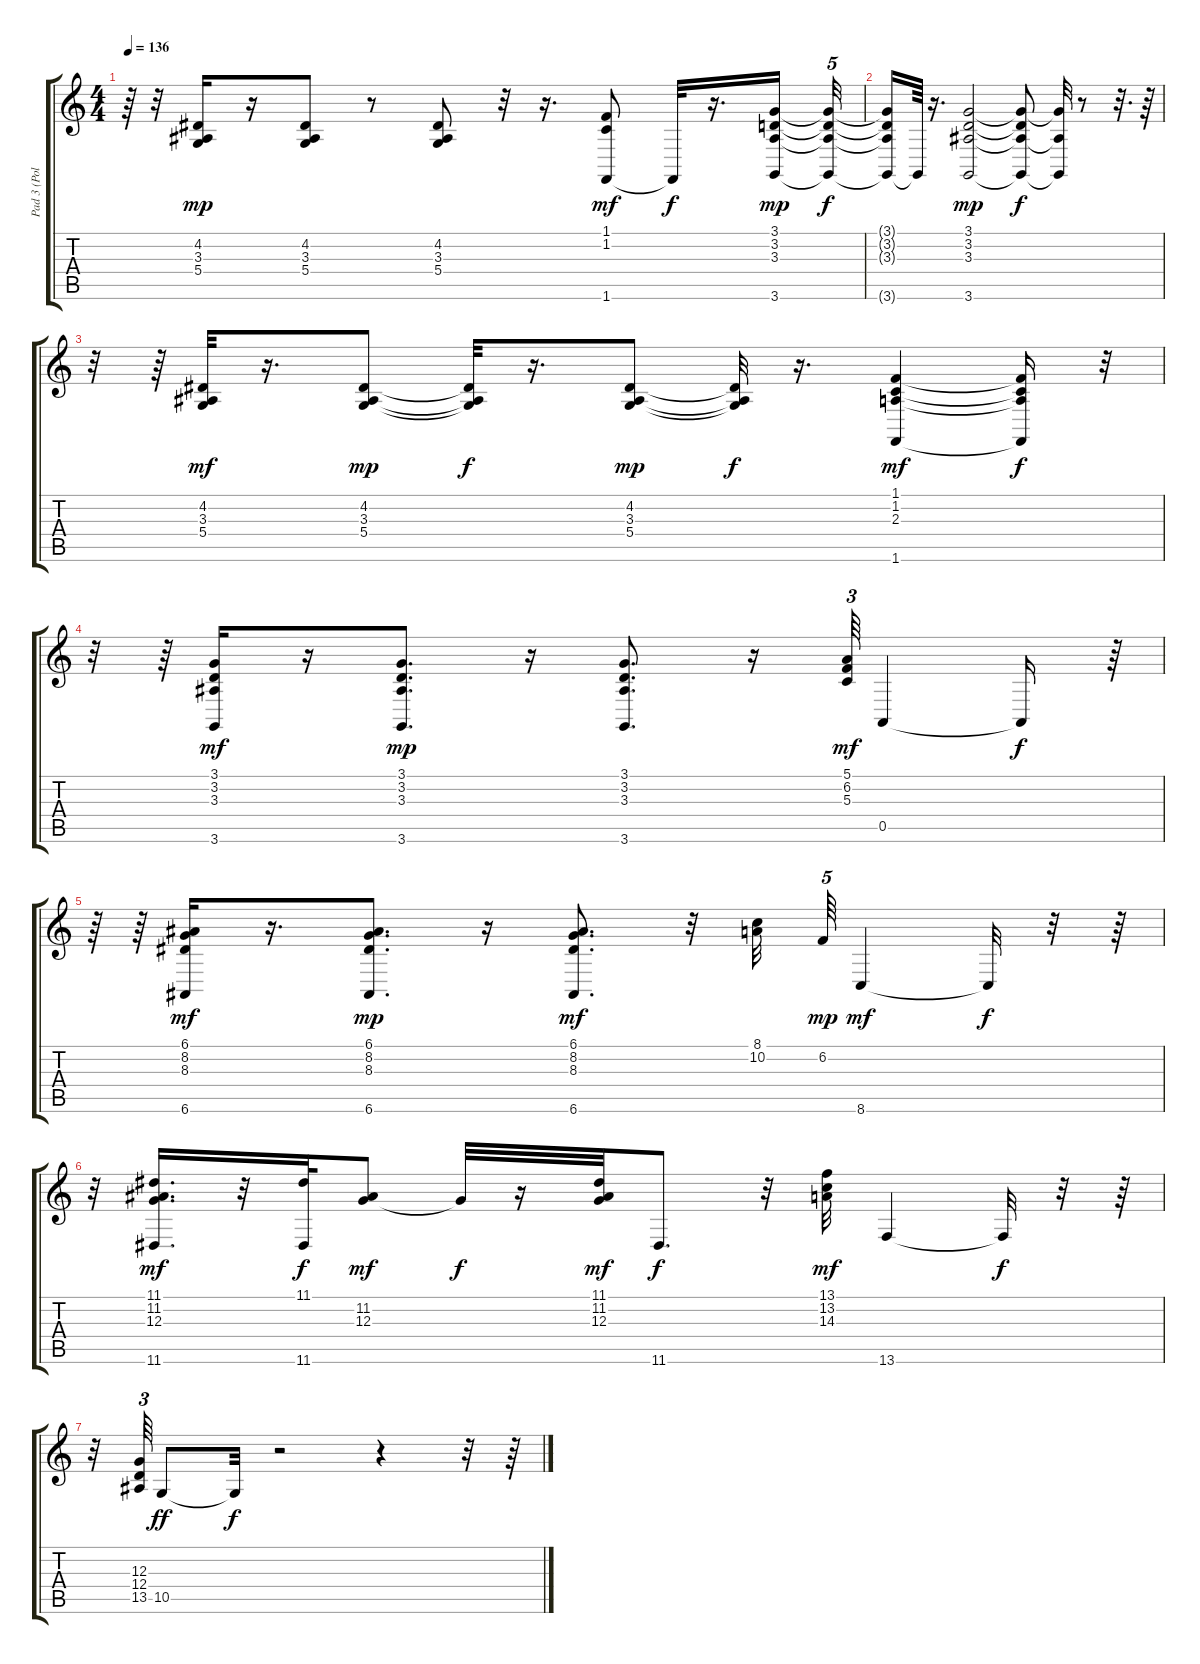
\track ("Pad 3 (Polysynth" "Pad 3 (Pol") {instrument pad3polysynth}
\staff {score tabs}
\tuning (E4 B3 G3 D3 A2 E2) {hide}
\ts (4 4)
\tempo 136
\clef g2
\ks c
r.64{dy f} r.32 (4.2 3.3 5.4).16{dy mp} r.16 (4.2 3.3 5.4).8 r.8 (4.2 3.3 5.4).8 r.32 r.16{d} (1.1 1.2 1.6).8{dy mf} 1.6{t}.32{dy f} r.16{d} (3.1 3.2 3.3 3.6).16{dy mp} (3.1{t} 3.2{t} 3.3{t} 3.6{t}).32{tu (5 4) dy f} |
(3.1{t} 3.2{t} 3.3{t} 3.6{t}).16 3.6{t}.64 r.16{d} (3.1 3.2 3.3 3.6).2{dy mp} (3.1{t} 3.2{t} 3.3{t} 3.6{t}).8{dy f} (3.1{t} 3.3{t} 3.6{t}).32 r.8 r.32{d} r.64 |
r.32 r.64 (4.2 3.3 5.4).32{dy mf} r.16{d} (4.2 3.3 5.4).8{dy mp} (4.2{t} 3.3{t} 5.4{t}).32{dy f} r.16{d} (4.2 3.3 5.4).8{dy mp} (4.2{t} 3.3{t} 5.4{t}).32{dy f} r.16{d} (1.1 1.2 2.3 1.6).4{dy mf} (1.1{t} 1.2{t} 2.3{t} 1.6{t}).16{dy f} r.32{tu (5 4)} |
r.32 r.64 (3.1 3.2 3.3 3.6).16{dy mf} r.16 (3.1 3.2 3.3 3.6).8{d dy mp} r.16 (3.1 3.2 3.3 3.6).8{d} r.16 (5.1 6.2 5.3).64{tu (3 2) dy mf} 0.5.4 0.5{t}.16{dy f} r.64 |
r.64 r.64 (6.1 8.2 8.3 6.6).16{dy mf} r.16{d} (6.1 8.2 8.3 6.6).8{d dy mp} r.16 (6.1 8.2 8.3 6.6).8{d dy mf} r.32 (8.1 10.2).32 6.2.64{tu (5 4) dy mp} 8.6.4{dy mf} 8.6{t}.32{dy f} r.32 r.64 |
r.32 (11.1 11.2 12.3 11.6).16{d dy mf} r.32 (11.1 11.6).32{dy f} (11.2 12.3).8{dy mf} 12.3{t}.32{dy f} r.16 (11.1 11.2 12.3).32{dy mf} 11.6.8{d dy f} r.32 (13.1 13.2 14.3).32{dy mf} 13.6.4 13.6{t}.32{dy f} r.32 r.64 |
r.32 (12.3 12.4 13.5).64{tu (3 2)} 10.5.8{dy ff} 10.5{t}.32{dy f} r.2 r.4 r.32 r.64
